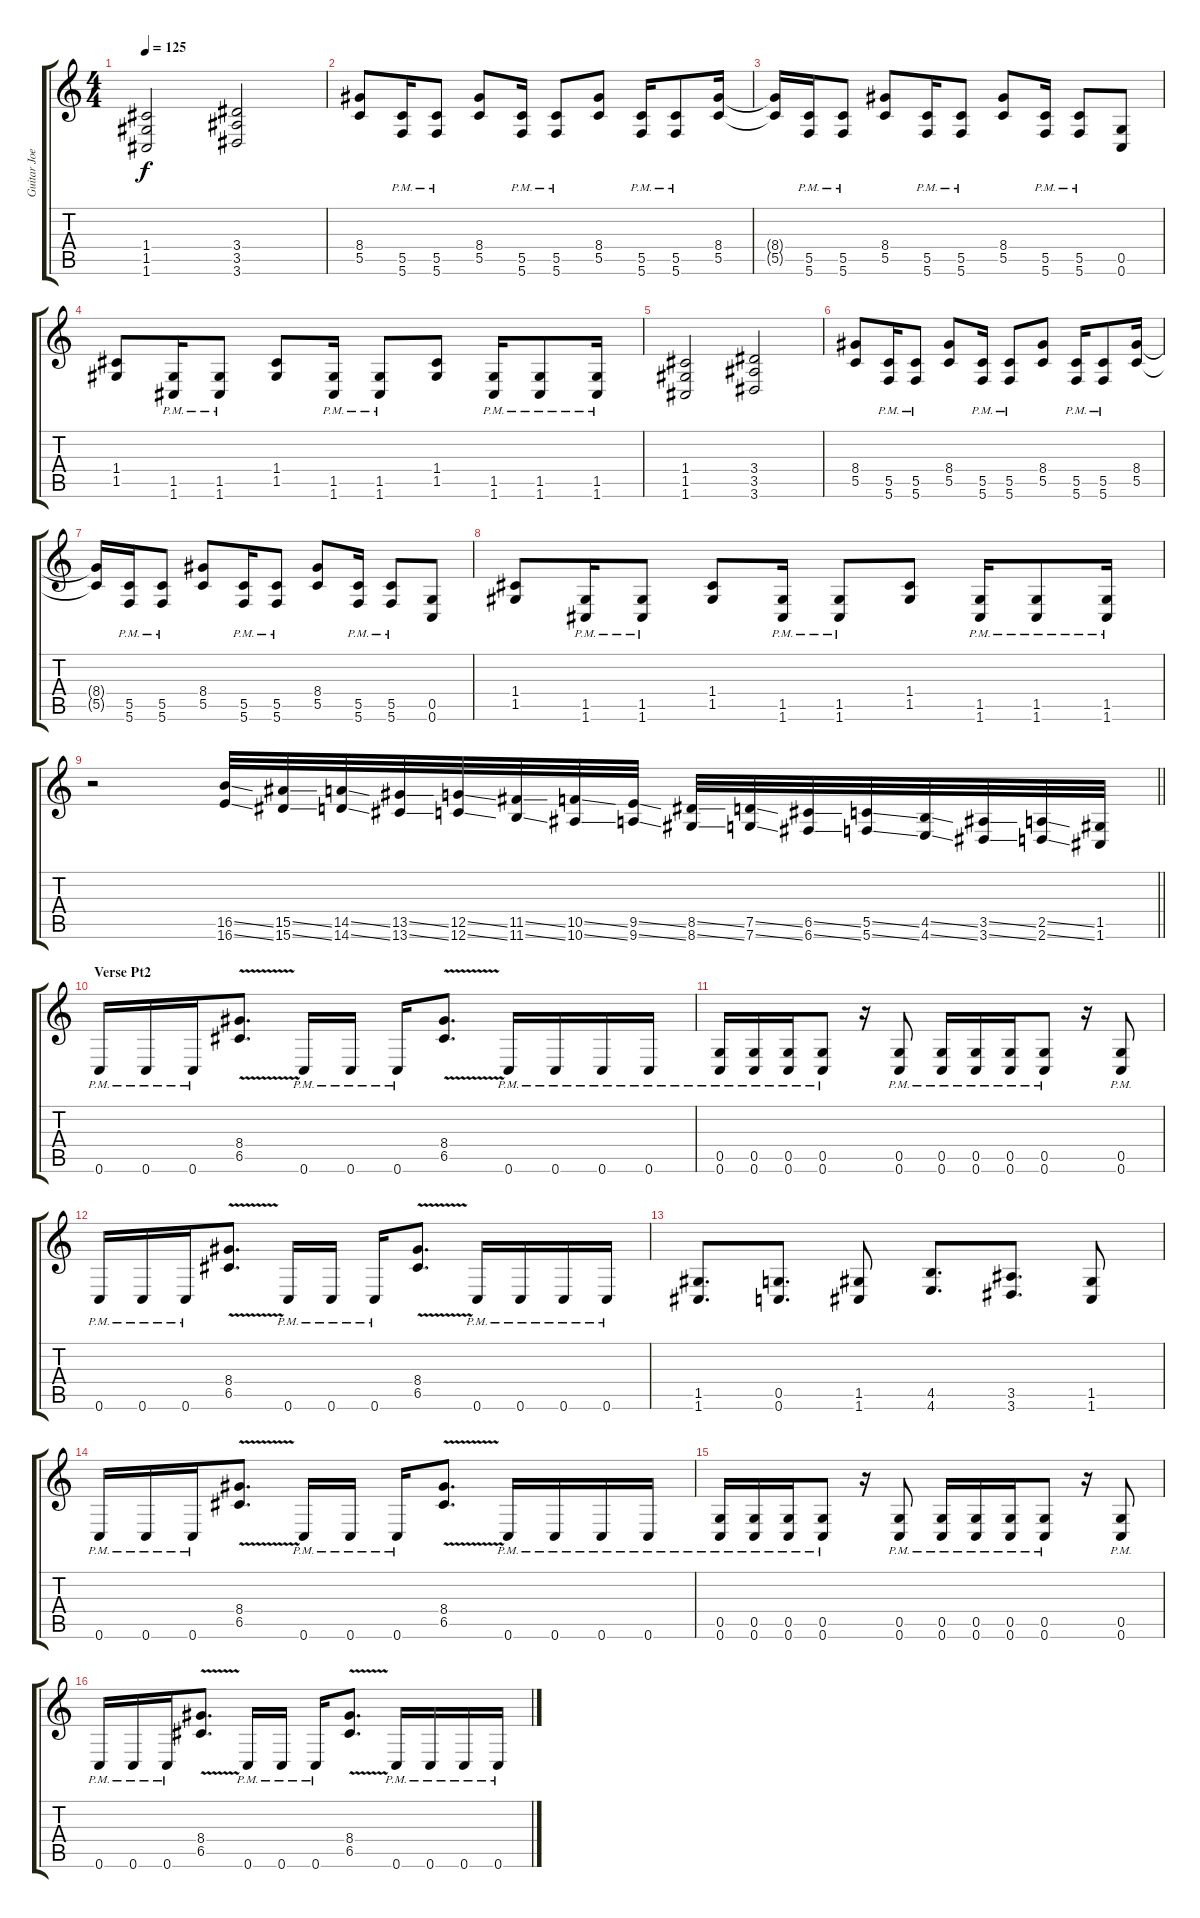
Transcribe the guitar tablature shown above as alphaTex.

\track ("Guitar Joel" "Guitar Joe") {instrument distortionguitar}
\staff {score tabs}
\tuning (D4 A3 F3 C3 G2 C2) {hide}
\ts (4 4)
\tempo 125
\clef g2
\ks c
(1.4 1.5 1.6).2{dy f} (3.4 3.5 3.6).2 |
(8.4 5.5).8 (5.5{pm} 5.6{pm}).16 (5.5{pm} 5.6{pm}).8 (8.4 5.5).8 (5.5{pm} 5.6{pm}).16 (5.5{pm} 5.6{pm}).8 (8.4 5.5).8 (5.5{pm} 5.6{pm}).16 (5.5{pm} 5.6{pm}).8 (8.4 5.5).16 |
(8.4{t} 5.5{t}).16 (5.5{pm} 5.6{pm}).16 (5.5{pm} 5.6{pm}).8 (8.4 5.5).8 (5.5{pm} 5.6{pm}).16 (5.5{pm} 5.6{pm}).8 (8.4 5.5).8 (5.5{pm} 5.6{pm}).16 (5.5{pm} 5.6{pm}).8 (0.5 0.6).8 |
(1.4 1.5).8 (1.5{pm} 1.6{pm}).16 (1.5{pm} 1.6{pm}).8 (1.4 1.5).8 (1.5{pm} 1.6{pm}).16 (1.5{pm} 1.6{pm}).8 (1.4 1.5).8 (1.5{pm} 1.6{pm}).16 (1.5{pm} 1.6{pm}).8 (1.5{pm} 1.6{pm}).16 |
(1.4 1.5 1.6).2 (3.4 3.5 3.6).2 |
(8.4 5.5).8 (5.5{pm} 5.6{pm}).16 (5.5{pm} 5.6{pm}).8 (8.4 5.5).8 (5.5{pm} 5.6{pm}).16 (5.5{pm} 5.6{pm}).8 (8.4 5.5).8 (5.5{pm} 5.6{pm}).16 (5.5{pm} 5.6{pm}).8 (8.4 5.5).16 |
(8.4{t} 5.5{t}).16 (5.5{pm} 5.6{pm}).16 (5.5{pm} 5.6{pm}).8 (8.4 5.5).8 (5.5{pm} 5.6{pm}).16 (5.5{pm} 5.6{pm}).8 (8.4 5.5).8 (5.5{pm} 5.6{pm}).16 (5.5{pm} 5.6{pm}).8 (0.5 0.6).8 |
(1.4 1.5).8 (1.5{pm} 1.6{pm}).16 (1.5{pm} 1.6{pm}).8 (1.4 1.5).8 (1.5{pm} 1.6{pm}).16 (1.5{pm} 1.6{pm}).8 (1.4 1.5).8 (1.5{pm} 1.6{pm}).16 (1.5{pm} 1.6{pm}).8 (1.5{pm} 1.6{pm}).16 |
\barLineRight lightlight
r.2 (16.5{ss} 16.6{ss}).32{instrument guitarfretnoise} (15.5{ss} 15.6{ss}).32 (14.5{ss} 14.6{ss}).32 (13.5{ss} 13.6{ss}).32 (12.5{ss} 12.6{ss}).32 (11.5{ss} 11.6{ss}).32 (10.5{ss} 10.6{ss}).32 (9.5{ss} 9.6{ss}).32 (8.5{ss} 8.6{ss}).32 (7.5{ss} 7.6{ss}).32 (6.5{ss} 6.6{ss}).32 (5.5{ss} 5.6{ss}).32 (4.5{ss} 4.6{ss}).32 (3.5{ss} 3.6{ss}).32 (2.5{ss} 2.6{ss}).32 (1.5 1.6).32 |
\section ("" "Verse Pt2")
0.6{pm}.16{instrument distortionguitar} 0.6{pm}.16 0.6{pm}.16 (8.4{v} 6.5{v}).8{d} 0.6{pm}.16 0.6{pm}.16 0.6{pm}.16 (8.4{v} 6.5{v}).8{d} 0.6{pm}.16 0.6{pm}.16 0.6{pm}.16 0.6{pm}.16 |
(0.5{pm} 0.6{pm}).16 (0.5{pm} 0.6{pm}).16 (0.5{pm} 0.6{pm}).16 (0.5{pm} 0.6{pm}).8 r.16 (0.5{pm} 0.6{pm}).8 (0.5{pm} 0.6{pm}).16 (0.5{pm} 0.6{pm}).16 (0.5{pm} 0.6{pm}).16 (0.5{pm} 0.6{pm}).8 r.16 (0.5{pm} 0.6{pm}).8 |
0.6{pm}.16 0.6{pm}.16 0.6{pm}.16 (8.4{v} 6.5{v}).8{d} 0.6{pm}.16 0.6{pm}.16 0.6{pm}.16 (8.4{v} 6.5{v}).8{d} 0.6{pm}.16 0.6{pm}.16 0.6{pm}.16 0.6{pm}.16 |
(1.5 1.6).8{d} (0.5 0.6).8{d} (1.5 1.6).8 (4.5 4.6).8{d} (3.5 3.6).8{d} (1.5 1.6).8 |
0.6{pm}.16 0.6{pm}.16 0.6{pm}.16 (8.4{v} 6.5{v}).8{d} 0.6{pm}.16 0.6{pm}.16 0.6{pm}.16 (8.4{v} 6.5{v}).8{d} 0.6{pm}.16 0.6{pm}.16 0.6{pm}.16 0.6{pm}.16 |
(0.5{pm} 0.6{pm}).16 (0.5{pm} 0.6{pm}).16 (0.5{pm} 0.6{pm}).16 (0.5{pm} 0.6{pm}).8 r.16 (0.5{pm} 0.6{pm}).8 (0.5{pm} 0.6{pm}).16 (0.5{pm} 0.6{pm}).16 (0.5{pm} 0.6{pm}).16 (0.5{pm} 0.6{pm}).8 r.16 (0.5{pm} 0.6{pm}).8 |
0.6{pm}.16 0.6{pm}.16 0.6{pm}.16 (8.4{v} 6.5{v}).8{d} 0.6{pm}.16 0.6{pm}.16 0.6{pm}.16 (8.4{v} 6.5{v}).8{d} 0.6{pm}.16 0.6{pm}.16 0.6{pm}.16 0.6{pm}.16
